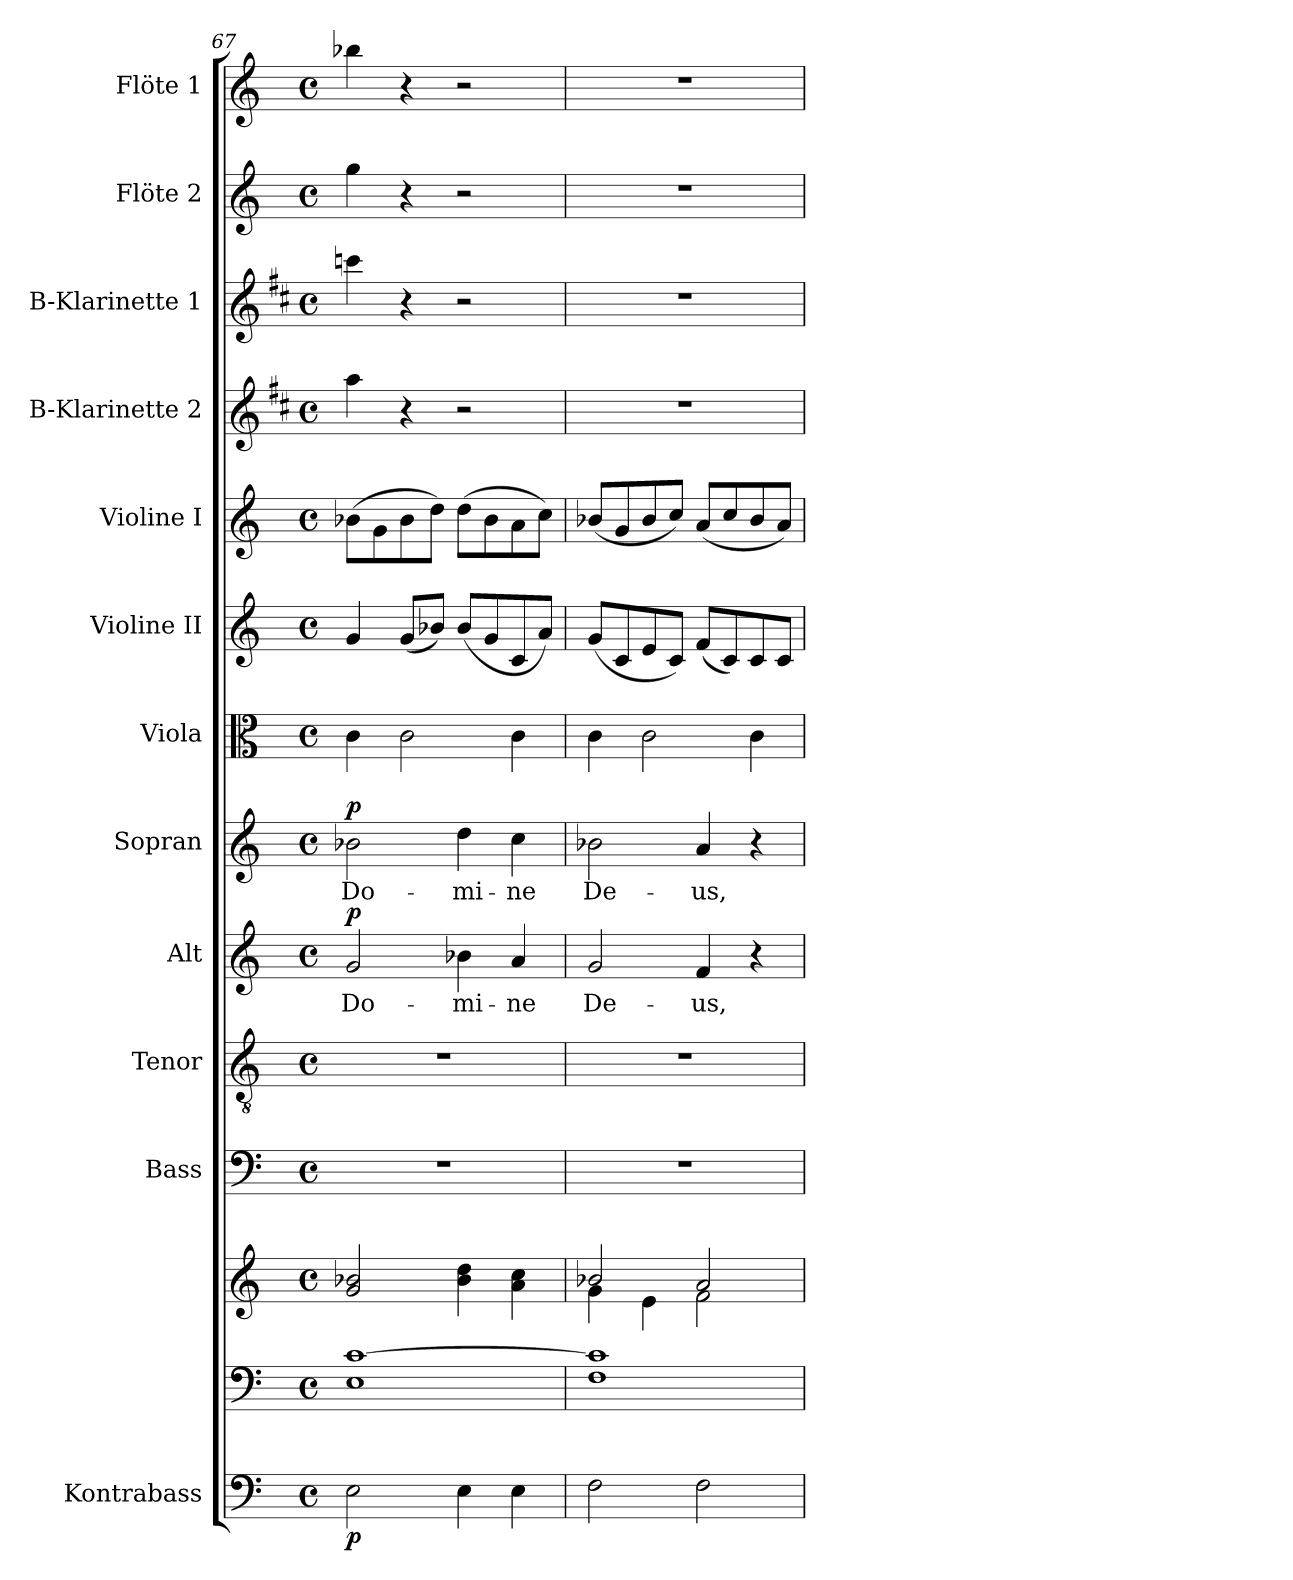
**kern	**dynam	**kern	**kern	**kern	**kern	**kern	**text	**dynam	**kern	**text	**dynam	**kern	**kern	**kern	**kern	**kern	**kern	**kern
*part13	*part13	*part12	*part12	*part11	*part10	*part9	*part9	*part9	*part8	*part8	*part8	*part7	*part6	*part5	*part4	*part3	*part2	*part1
*staff14	*staff14	*staff13	*staff12	*staff11	*staff10	*staff9	*staff9	*staff9	*staff8	*staff8	*staff8	*staff7	*staff6	*staff5	*staff4	*staff3	*staff2	*staff1
*I"Kontrabass	*	*	*	*I"Bass	*I"Tenor	*I"Alt	*	*	*I"Sopran	*	*	*I"Viola	*I"Violine II	*I"Violine I	*I"B-Klarinette 2	*I"B-Klarinette 1	*I"Flöte 2	*I"Flöte 1
*I'Kb.	*	*	*	*I'B.	*I'T.	*I'A.	*	*	*I'S.	*	*	*I'Vla.	*I'Vl. II	*I'Vl. I	*I'B Kl. 2	*I'B Kl. 1	*I'Fl. 2	*I'Fl. 1
*clefF4	*	*clefF4	*clefG2	*clefF4	*clefGv2	*clefG2	*	*	*clefG2	*	*	*clefC3	*clefG2	*clefG2	*clefG2	*clefG2	*clefG2	*clefG2
*ITrd7c12	*	*	*	*	*	*	*	*	*	*	*	*	*	*	*ITrd1c2	*ITrd1c2	*	*
*k[]	*	*k[]	*k[]	*k[]	*k[]	*k[]	*	*	*k[]	*	*	*k[]	*k[]	*k[]	*k[]	*k[]	*k[]	*k[]
*C:	*	*C:	*C:	*C:	*C:	*C:	*	*	*C:	*	*	*C:	*C:	*C:	*C:	*C:	*C:	*C:
*M4/4	*	*M4/4	*M4/4	*M4/4	*M4/4	*M4/4	*	*	*M4/4	*	*	*M4/4	*M4/4	*M4/4	*M4/4	*M4/4	*M4/4	*M4/4
*met(c)	*	*met(c)	*met(c)	*met(c)	*met(c)	*met(c)	*	*	*met(c)	*	*	*met(c)	*met(c)	*met(c)	*met(c)	*met(c)	*met(c)	*met(c)
=67	=67	=67	=67	=67	=67	=67	=67	=67	=67	=67	=67	=67	=67	=67	=67	=67	=67	=67
!	!LO:DY:b	!	!	!	!	!	!LO:LY:b	!LO:DY:a	!	!LO:LY:b	!LO:DY:a	!	!	!	!	!	!	!
2EE\	p	1E [1c	2g/ 2b-X/	1r	1r	2g/	Do-	p	2b-X\	Do-	p	4c\	4g/	(>8b-X\L	4gg\	4bb-X\	4gg\	4bb-X\
.	.	.	.	.	.	.	.	.	.	.	.	.	.	8g\	.	.	.	.
.	.	.	.	.	.	.	.	.	.	.	.	2c\	(<8g/L	8b-\	4r	4r	4r	4r
.	.	.	.	.	.	.	.	.	.	.	.	.	8b-X/J)	8dd\J)	.	.	.	.
!	!	!	!	!	!	!	!LO:LY:b	!	!	!LO:LY:b	!	!	!	!	!	!	!	!
4EE\	.	.	4b-\ 4dd\	.	.	4b-X\	-mi-	.	4dd\	-mi-	.	.	(<8b-/L	(>8dd\L	2r	2r	2r	2r
.	.	.	.	.	.	.	.	.	.	.	.	.	8g/	8b-\	.	.	.	.
!	!	!	!	!	!	!	!LO:LY:b	!	!	!LO:LY:b	!	!	!	!	!	!	!	!
4EE\	.	.	4a\ 4cc\	.	.	4a/	-ne	.	4cc\	-ne	.	4c\	8c/	8a\	.	.	.	.
.	.	.	.	.	.	.	.	.	.	.	.	.	8a/J)	8cc\J)	.	.	.	.
!!LO:PB:g=z
=68	=68	=68	=68	=68	=68	=68	=68	=68	=68	=68	=68	=68	=68	=68	=68	=68	=68	=68
*	*	*	*^	*	*	*	*	*	*	*	*	*	*	*	*	*	*	*
!	!	!	!	!	!	!	!	!LO:LY:b	!	!	!LO:LY:b	!	!	!	!	!	!	!	!
2FF\	.	1F 1c]	2b-X/	4g\	1r	1r	2g/	De-	.	2b-X\	De-	.	4c\	(<8g/L	(<8b-X/L	1r	1r	1r	1r
.	.	.	.	.	.	.	.	.	.	.	.	.	.	8c/	8g/	.	.	.	.
.	.	.	.	4e\	.	.	.	.	.	.	.	.	2c\	8e/	8b-/	.	.	.	.
.	.	.	.	.	.	.	.	.	.	.	.	.	.	8c/J)	8cc/J)	.	.	.	.
!	!	!	!	!	!	!	!	!LO:LY:b	!	!	!LO:LY:b	!	!	!	!	!	!	!	!
2FF\	.	.	2a/	2f\	.	.	4f/	-us,	.	4a/	-us,	.	.	(<8f/L	(<8a/L	.	.	.	.
.	.	.	.	.	.	.	.	.	.	.	.	.	.	8c/)	8cc/	.	.	.	.
.	.	.	.	.	.	.	4r	.	.	4r	.	.	4c\	8c/	8b-/	.	.	.	.
.	.	.	.	.	.	.	.	.	.	.	.	.	.	8c/J	8a/J)	.	.	.	.
*	*	*	*v	*v	*	*	*	*	*	*	*	*	*	*	*	*	*	*	*
=	=	=	=	=	=	=	=	=	=	=	=	=	=	=	=	=	=	=
*-	*-	*-	*-	*-	*-	*-	*-	*-	*-	*-	*-	*-	*-	*-	*-	*-	*-	*-
